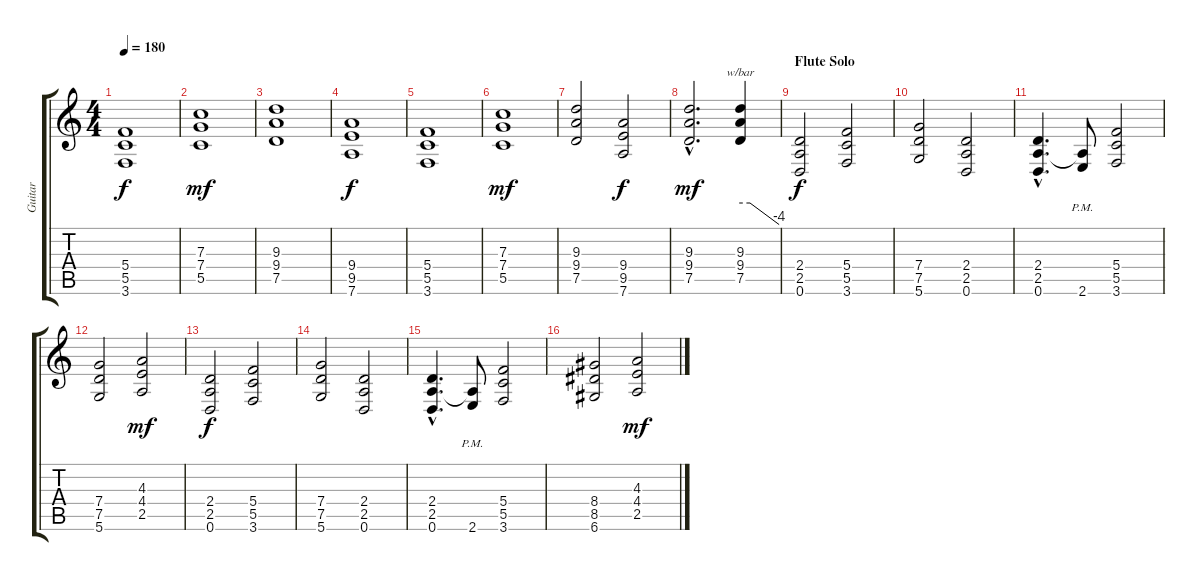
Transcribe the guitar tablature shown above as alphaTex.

\track ("Guitar" "Guitar") {instrument distortionguitar}
\staff {score tabs}
\tuning (D4 A3 F3 C3 G2 D2) {hide}
\ts (4 4)
\tempo 180
\clef g2
\ks c
(5.4 5.5 3.6).1{dy f} |
(7.3 7.4 5.5).1{dy mf} |
(9.3 9.4 7.5).1 |
(9.4 9.5 7.6).1{dy f} |
(5.4 5.5 3.6).1 |
(7.3 7.4 5.5).1{dy mf} |
(9.3 9.4 7.5).2 (9.4 9.5 7.6).2{dy f} |
(9.3{hac} 9.4{hac} 7.5{hac}).2{d dy mf} (9.3 9.4 7.5).4{tbe (custom default 0 0 15 0 60 -16)} |
\section ("" "Flute Solo")
(2.4 2.5 0.6).2{dy f} (5.4 5.5 3.6).2 |
(7.4 7.5 5.6).2 (2.4 2.5 0.6).2 |
(2.4{hac} 2.5{hac} 0.6{hac}).4{d} (2.5{t} 2.6{pm}).8 (5.4 5.5 3.6).2 |
(7.4 7.5 5.6).2 (4.3 4.4 2.5).2{dy mf} |
(2.4 2.5 0.6).2{dy f} (5.4 5.5 3.6).2 |
(7.4 7.5 5.6).2 (2.4 2.5 0.6).2 |
(2.4{hac} 2.5{hac} 0.6{hac}).4{d} (2.5{t} 2.6{pm}).8 (5.4 5.5 3.6).2 |
(8.4 8.5 6.6).2 (4.3 4.4 2.5).2{dy mf}
